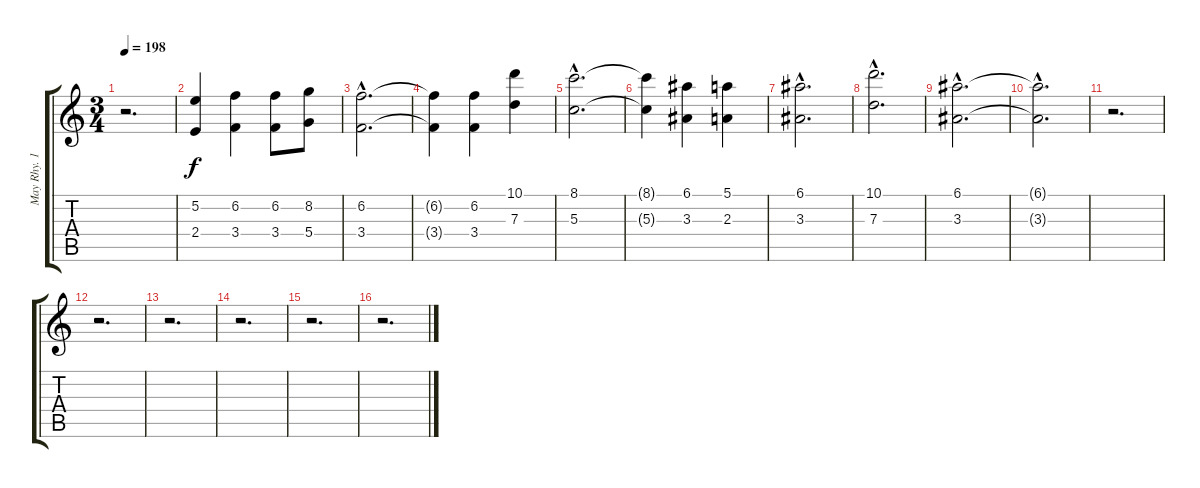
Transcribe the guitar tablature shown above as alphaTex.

\track ("May Rhy. 1" "May Rhy. 1") {instrument distortionguitar}
\staff {score tabs}
\tuning (E4 B3 G3 D3 A2 E2) {hide}
\ts (3 4)
\tempo 198
\clef g2
\ks c
r.2{d dy f} |
(5.2 2.4).4 (6.2 3.4).4 (6.2 3.4).8 (8.2 5.4).8 |
(6.2{hac} 3.4{hac}).2{d} |
(6.2{t} 3.4{t}).4 (6.2 3.4).4 (10.1 7.3).4 |
(8.1{hac} 5.3{hac}).2{d} |
(8.1{t} 5.3{t}).4 (6.1 3.3).4 (5.1 2.3).4 |
(6.1{hac} 3.3{hac}).2{d} |
(10.1{hac} 7.3{hac}).2{d} |
(6.1{hac} 3.3{hac}).2{d} |
(6.1{hac t} 3.3{hac t}).2{d} |
r.2{d} |
r.2{d} |
r.2{d} |
r.2{d} |
r.2{d} |
r.2{d}
